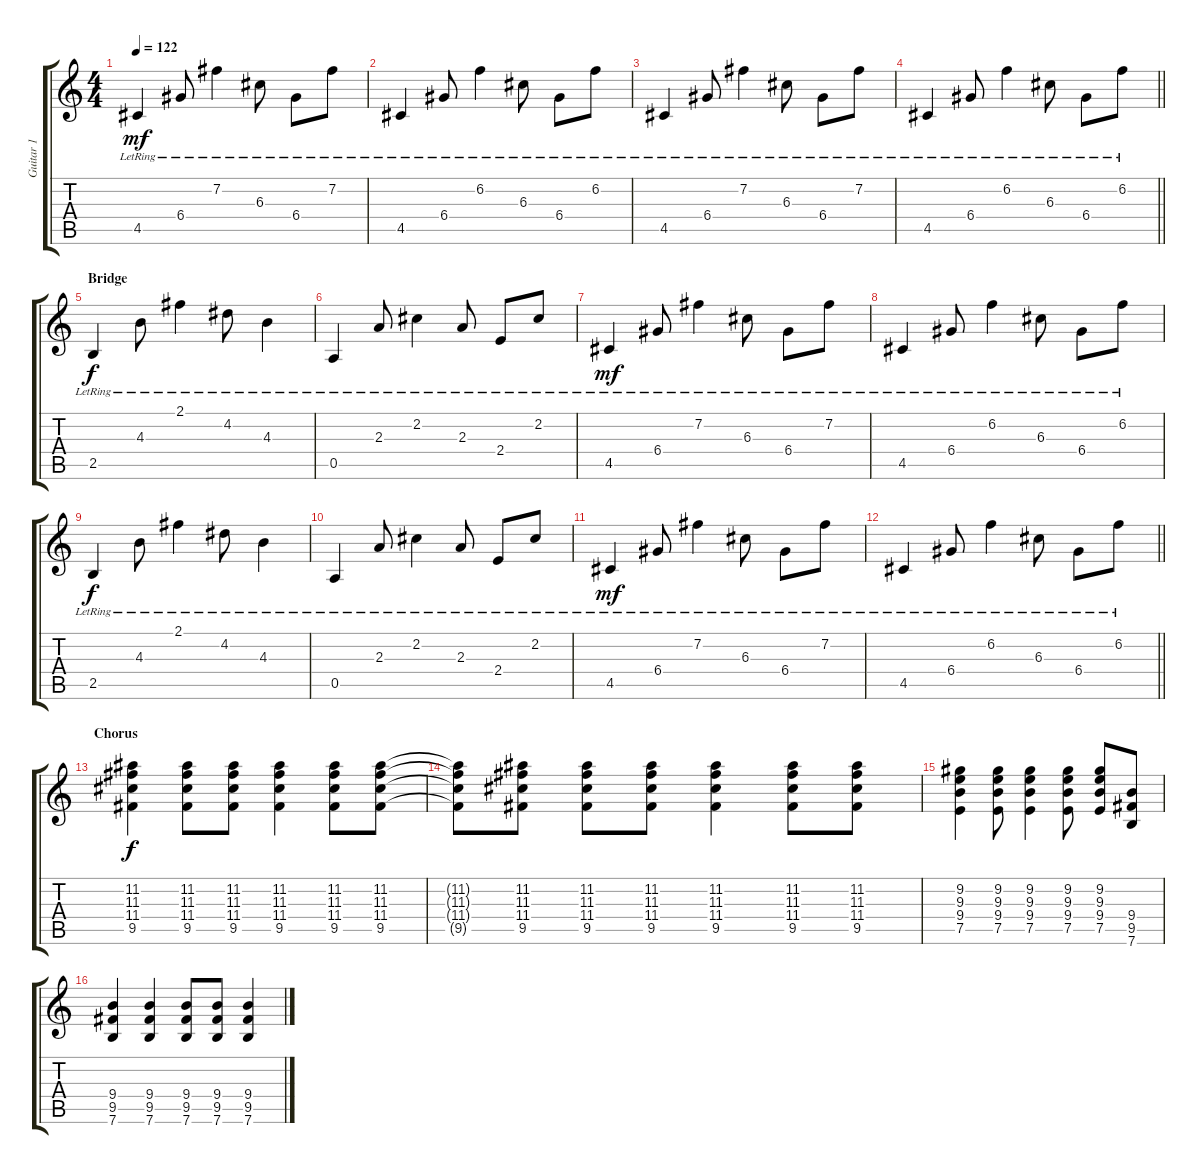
\track ("Guitar 1" "Guitar 1") {instrument electricguitarjazz}
\staff {score tabs}
\tuning (E4 B3 G3 D3 A2 E2) {hide}
\ts (4 4)
\tempo 122
\clef g2
\ks c
4.5{lr}.4{dy mf} 6.4{lr}.8 7.2{lr}.4 6.3{lr}.8 6.4{lr}.8 7.2{lr}.8 |
4.5{lr}.4 6.4{lr}.8 6.2{lr}.4 6.3{lr}.8 6.4{lr}.8 6.2{lr}.8 |
4.5{lr}.4 6.4{lr}.8 7.2{lr}.4 6.3{lr}.8 6.4{lr}.8 7.2{lr}.8 |
\barLineRight lightlight
4.5{lr}.4 6.4{lr}.8 6.2{lr}.4 6.3{lr}.8 6.4{lr}.8 6.2{lr}.8 |
\section ("" "Bridge")
2.5{lr}.4{dy f} 4.3{lr}.8 2.1{lr}.4 4.2{lr}.8 4.3{lr}.4 |
0.5{lr}.4 2.3{lr}.8 2.2{lr}.4 2.3{lr}.8 2.4{lr}.8 2.2{lr}.8 |
4.5{lr}.4{dy mf} 6.4{lr}.8 7.2{lr}.4 6.3{lr}.8 6.4{lr}.8 7.2{lr}.8 |
4.5{lr}.4 6.4{lr}.8 6.2{lr}.4 6.3{lr}.8 6.4{lr}.8 6.2{lr}.8 |
2.5{lr}.4{dy f} 4.3{lr}.8 2.1{lr}.4 4.2{lr}.8 4.3{lr}.4 |
0.5{lr}.4 2.3{lr}.8 2.2{lr}.4 2.3{lr}.8 2.4{lr}.8 2.2{lr}.8 |
4.5{lr}.4{dy mf} 6.4{lr}.8 7.2{lr}.4 6.3{lr}.8 6.4{lr}.8 7.2{lr}.8 |
\barLineRight lightlight
4.5{lr}.4 6.4{lr}.8 6.2{lr}.4 6.3{lr}.8 6.4{lr}.8 6.2{lr}.8 |
\section ("" "Chorus")
(11.2 11.3 11.4 9.5).4{dy f} (11.2 11.3 11.4 9.5).8 (11.2 11.3 11.4 9.5).8 (11.2 11.3 11.4 9.5).4 (11.2 11.3 11.4 9.5).8 (11.2 11.3 11.4 9.5).8 |
(11.2{t} 11.3{t} 11.4{t} 9.5{t}).8 (11.2 11.3 11.4 9.5).8 (11.2 11.3 11.4 9.5).8 (11.2 11.3 11.4 9.5).8 (11.2 11.3 11.4 9.5).4 (11.2 11.3 11.4 9.5).8 (11.2 11.3 11.4 9.5).8 |
(9.2 9.3 9.4 7.5).4 (9.2 9.3 9.4 7.5).8 (9.2 9.3 9.4 7.5).4 (9.2 9.3 9.4 7.5).8 (9.2 9.3 9.4 7.5).8 (9.4 9.5 7.6).8 |
(9.4 9.5 7.6).4 (9.4 9.5 7.6).4 (9.4 9.5 7.6).8 (9.4 9.5 7.6).8 (9.4 9.5 7.6).4
